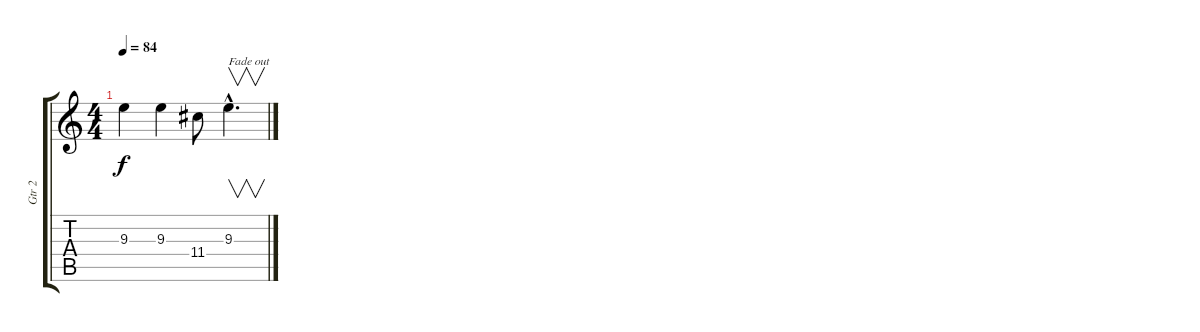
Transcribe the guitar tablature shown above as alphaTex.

\track ("Gtr 2" "Gtr 2") {instrument electricguitarclean}
\staff {score tabs}
\tuning (E4 B3 G3 D3 A2 E2) {hide}
\ts (4 4)
\tempo 84
\clef g2
\ks c
9.3.4{dy f} 9.3.4 11.4.8 9.3{hac}.4{v d txt "Fade out"}
